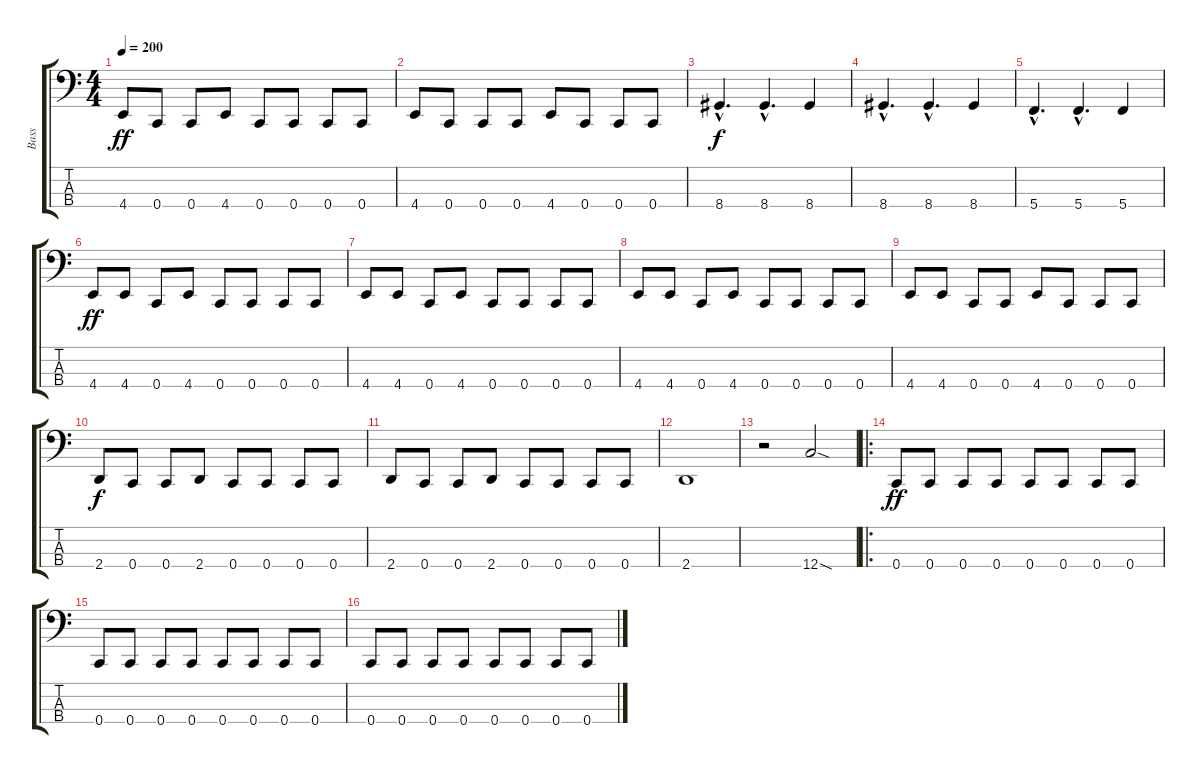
\track ("Bass" "Bass") {instrument electricbassfinger}
\staff {score tabs}
\tuning (F2 C2 G1 C1) {hide}
\ts (4 4)
\tempo 200
\clef f4
\ks c
4.4.8{dy ff} 0.4.8 0.4.8 4.4.8 0.4.8 0.4.8 0.4.8 0.4.8 |
4.4.8 0.4.8 0.4.8 0.4.8 4.4.8 0.4.8 0.4.8 0.4.8 |
8.4{hac}.4{d dy f} 8.4{hac}.4{d} 8.4.4 |
8.4{hac}.4{d} 8.4{hac}.4{d} 8.4.4 |
5.4{hac}.4{d} 5.4{hac}.4{d} 5.4.4 |
4.4.8{dy ff} 4.4.8 0.4.8 4.4.8 0.4.8 0.4.8 0.4.8 0.4.8 |
4.4.8 4.4.8 0.4.8 4.4.8 0.4.8 0.4.8 0.4.8 0.4.8 |
4.4.8 4.4.8 0.4.8 4.4.8 0.4.8 0.4.8 0.4.8 0.4.8 |
4.4.8 4.4.8 0.4.8 0.4.8 4.4.8 0.4.8 0.4.8 0.4.8 |
2.4.8{dy f} 0.4.8 0.4.8 2.4.8 0.4.8 0.4.8 0.4.8 0.4.8 |
2.4.8 0.4.8 0.4.8 2.4.8 0.4.8 0.4.8 0.4.8 0.4.8 |
2.4.1 |
r.2 12.4{sod}.2 |
\ro
0.4.8{dy ff} 0.4.8 0.4.8 0.4.8 0.4.8 0.4.8 0.4.8 0.4.8 |
0.4.8 0.4.8 0.4.8 0.4.8 0.4.8 0.4.8 0.4.8 0.4.8 |
0.4.8 0.4.8 0.4.8 0.4.8 0.4.8 0.4.8 0.4.8 0.4.8
